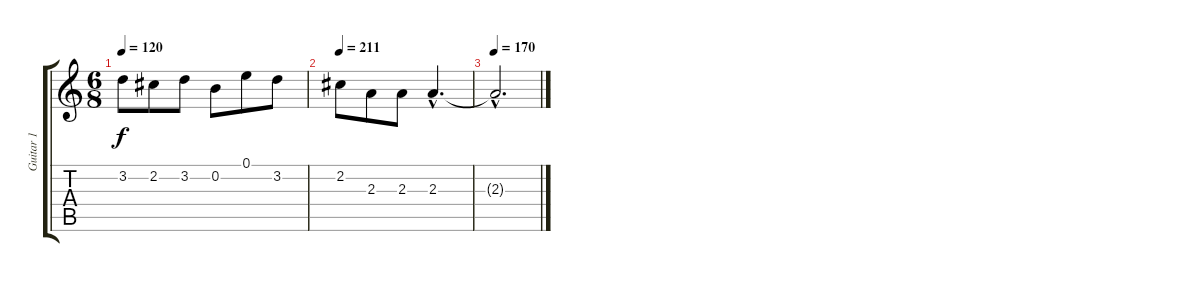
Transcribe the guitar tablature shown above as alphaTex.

\track ("Guitar 1" "Guitar 1") {instrument acousticguitarsteel}
\staff {score tabs}
\tuning (E4 B3 G3 D3 A2 E2) {hide}
\ts (6 8)
\tempo 120
\clef g2
\ks c
3.2.8{dy f} 2.2.8 3.2.8 0.2.8 0.1.8 3.2.8 |
\tempo 211
2.2.8 2.3.8 2.3.8 2.3{hac}.4{d} |
\tempo 170
2.3{hac t}.2{d}
